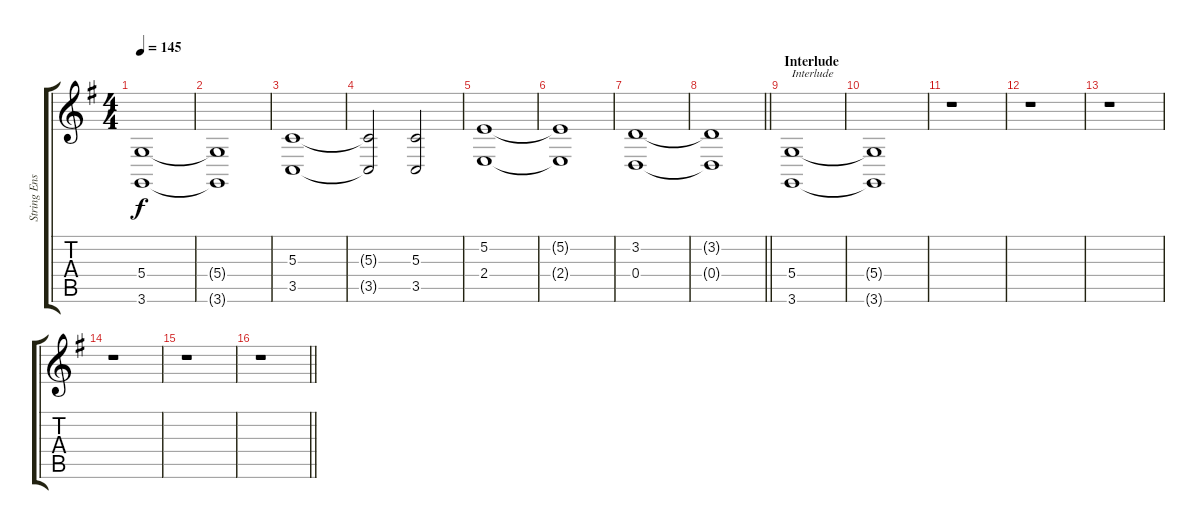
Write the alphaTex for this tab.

\track ("String Ensemble" "String Ens") {instrument stringensemble1}
\staff {score tabs}
\tuning (E4 B3 G3 D3 A2 E2) {hide}
\ts (4 4)
\tempo 145
\clef g2
\ks g
(5.4 3.6).1{dy f} |
(5.4{t} 3.6{t}).1 |
(5.3 3.5).1 |
(5.3{t} 3.5{t}).2 (5.3 3.5).2 |
(5.2 2.4).1 |
(5.2{t} 2.4{t}).1 |
(3.2 0.4).1 |
\barLineRight lightlight
(3.2{t} 0.4{t}).1 |
\section ("" "Interlude")
(5.4 3.6).1{txt "Interlude"} |
(5.4{t} 3.6{t}).1 |
r.1 |
r.1 |
r.1 |
r.1 |
r.1 |
\barLineRight lightlight
r.1
